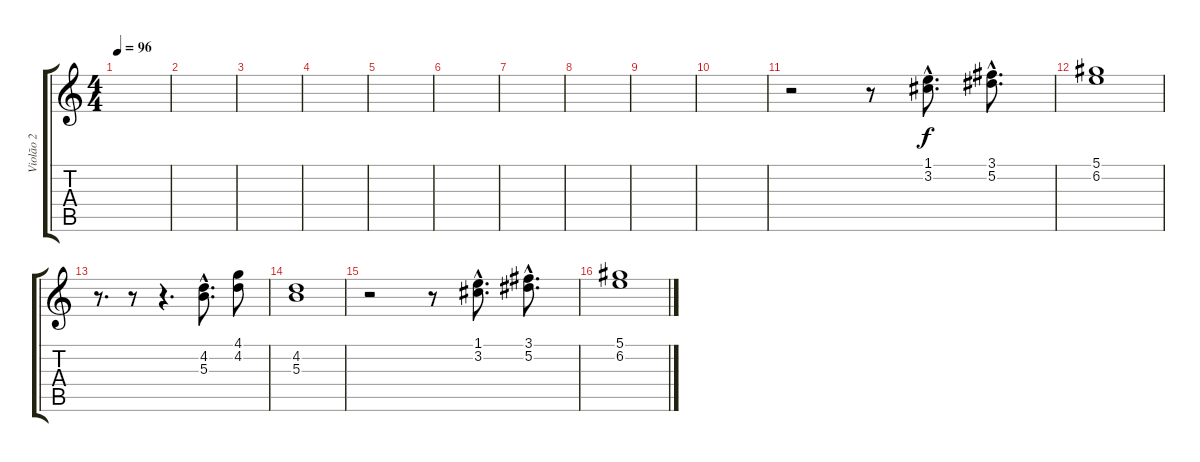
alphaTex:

\track ("Violão 2" "Violão 2") {instrument acousticguitarnylon}
\staff {score tabs}
\tuning (Eb4 Bb3 Gb3 Db3 Ab2 Eb2) {hide}
\ts (4 4)
\tempo 96
\clef g2
\ks c
|
|
|
|
|
|
|
|
|
|
r.2 r.8 (1.1{hac} 3.2{hac}).8{d} (3.1{hac} 5.2{hac}).8{d} |
(5.1 6.2).1 |
r.8{d} r.8 r.4{d} (4.2{hac} 5.3{hac}).8{d} (4.1 4.2).8 |
(4.2 5.3).1 |
r.2 r.8 (1.1{hac} 3.2{hac}).8{d} (3.1{hac} 5.2{hac}).8{d} |
(5.1 6.2).1
